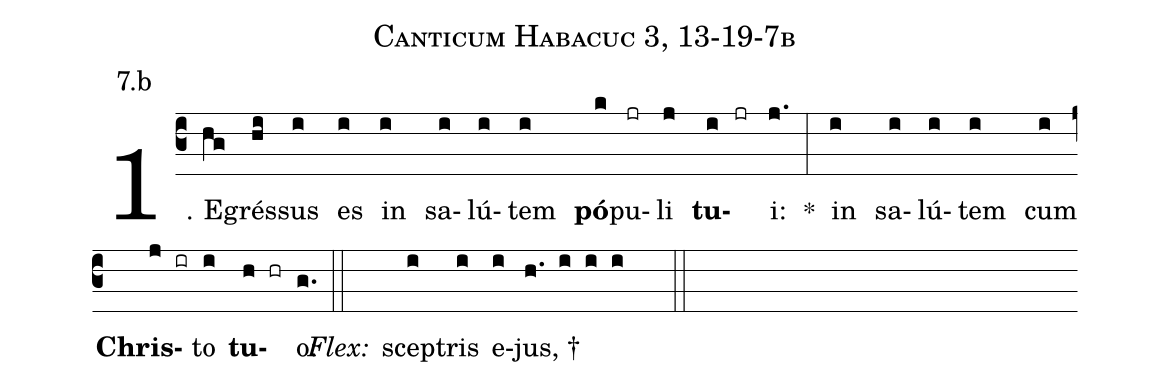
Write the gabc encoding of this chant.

name: Canticum Habacuc 3, 13-19-7b;
annotation: 7.b;
%%
(c3)1. E(hg)grés(hi)sus(i) es(i) in(i) sa(i)lú(i)tem(i) <b>pó</b>(k)pu(jr)li(j) <b>tu</b>(i jr)i:(j.) *(:) in(i) sa(i)lú(i)tem(i) cum(i) <b>Chris</b>(j ir)to(i) <b>tu</b>(h hr)o:(g.) (::)
<i>Flex:</i>()  scep(i)tris(i) e(i)jus, †(h. i i i  ::)
